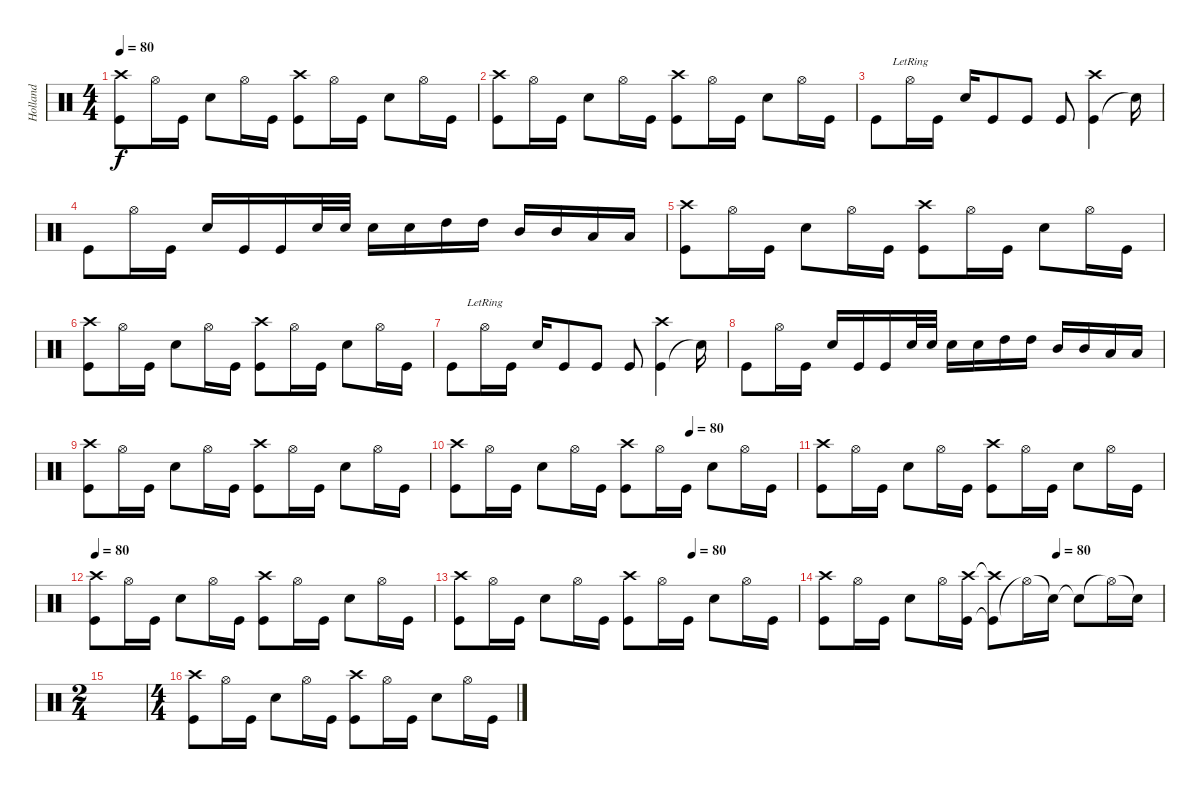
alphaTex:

\track ("Holland" "Holland") {instrument percussion}
\staff {score}
\articulation defaults
\ts (4 4)
\tempo 80
\clef neutral
\ks c
("Kick (hit)" "Crash high (hit)").8{dy f} "Hi-Hat (open)".16 "Kick (hit)".16 "Snare (hit) 2".8 "Hi-Hat (open)".16 "Kick (hit)".16 ("Kick (hit)" "Crash high (hit)").8 "Hi-Hat (open)".16 "Kick (hit)".16 "Snare (hit) 2".8 "Hi-Hat (open)".16 "Kick (hit)".16 |
("Kick (hit)" "Crash high (hit)").8 "Hi-Hat (open)".16 "Kick (hit)".16 "Snare (hit) 2".8 "Hi-Hat (open)".16 "Kick (hit)".16 ("Kick (hit)" "Crash high (hit)").8 "Hi-Hat (open)".16 "Kick (hit)".16 "Snare (hit) 2".8 "Hi-Hat (open)".16 "Kick (hit)".16 |
"Kick (hit)".8 "Hi-Hat (open)"{lr}.16 "Kick (hit)".16 "Snare (hit) 2".16 "Kick (hit)".8 "Kick (hit)".8 "Kick (hit)".8 ("Kick (hit)" "Crash high (hit)").4 "Snare (hit)"{t}.16 |
"Kick (hit)".8 "Hi-Hat (open)".16 "Kick (hit)".16 "Snare (hit) 2".16 "Kick (hit)".16 "Kick (hit)".16 "Snare (hit) 2".32 "Snare (hit) 2".32 "Snare (hit) 2".16 "Snare (hit) 2".16 "High Tom (hit)".16 "High Tom (hit)".16 "Mid Tom (hit)".16 "Mid Tom (hit)".16 "Low Tom (hit)".16 "Low Tom (hit)".16 |
("Kick (hit)" "Crash high (hit)").8 "Hi-Hat (open)".16 "Kick (hit)".16 "Snare (hit) 2".8 "Hi-Hat (open)".16 "Kick (hit)".16 ("Kick (hit)" "Crash high (hit)").8 "Hi-Hat (open)".16 "Kick (hit)".16 "Snare (hit) 2".8 "Hi-Hat (open)".16 "Kick (hit)".16 |
("Kick (hit)" "Crash high (hit)").8 "Hi-Hat (open)".16 "Kick (hit)".16 "Snare (hit) 2".8 "Hi-Hat (open)".16 "Kick (hit)".16 ("Kick (hit)" "Crash high (hit)").8 "Hi-Hat (open)".16 "Kick (hit)".16 "Snare (hit) 2".8 "Hi-Hat (open)".16 "Kick (hit)".16 |
"Kick (hit)".8 "Hi-Hat (open)"{lr}.16 "Kick (hit)".16 "Snare (hit) 2".16 "Kick (hit)".8 "Kick (hit)".8 "Kick (hit)".8 ("Kick (hit)" "Crash high (hit)").4 "Snare (hit)"{t}.16 |
"Kick (hit)".8 "Hi-Hat (open)".16 "Kick (hit)".16 "Snare (hit) 2".16 "Kick (hit)".16 "Kick (hit)".16 "Snare (hit) 2".32 "Snare (hit) 2".32 "Snare (hit) 2".16 "Snare (hit) 2".16 "High Tom (hit)".16 "High Tom (hit)".16 "Mid Tom (hit)".16 "Mid Tom (hit)".16 "Low Tom (hit)".16 "Low Tom (hit)".16 |
("Kick (hit)" "Crash high (hit)").8 "Hi-Hat (open)".16 "Kick (hit)".16 "Snare (hit) 2".8 "Hi-Hat (open)".16 "Kick (hit)".16 ("Kick (hit)" "Crash high (hit)").8 "Hi-Hat (open)".16 "Kick (hit)".16 "Snare (hit) 2".8 "Hi-Hat (open)".16 "Kick (hit)".16 |
\tempo (80 0.6875)
("Kick (hit)" "Crash high (hit)").8 "Hi-Hat (open)".16 "Kick (hit)".16 "Snare (hit) 2".8 "Hi-Hat (open)".16 "Kick (hit)".16 ("Kick (hit)" "Crash high (hit)").8 "Hi-Hat (open)".16 "Kick (hit)".16 "Snare (hit) 2".8 "Hi-Hat (open)".16 "Kick (hit)".16 |
("Kick (hit)" "Crash high (hit)").8 "Hi-Hat (open)".16 "Kick (hit)".16 "Snare (hit) 2".8 "Hi-Hat (open)".16 "Kick (hit)".16 ("Kick (hit)" "Crash high (hit)").8 "Hi-Hat (open)".16 "Kick (hit)".16 "Snare (hit) 2".8 "Hi-Hat (open)".16 "Kick (hit)".16 |
\tempo 80
("Kick (hit)" "Crash high (hit)").8 "Hi-Hat (open)".16 "Kick (hit)".16 "Snare (hit) 2".8 "Hi-Hat (open)".16 "Kick (hit)".16 ("Kick (hit)" "Crash high (hit)").8 "Hi-Hat (open)".16 "Kick (hit)".16 "Snare (hit) 2".8 "Hi-Hat (open)".16 "Kick (hit)".16 |
\tempo (80 0.6875)
("Kick (hit)" "Crash high (hit)").8 "Hi-Hat (open)".16 "Kick (hit)".16 "Snare (hit) 2".8 "Hi-Hat (open)".16 "Kick (hit)".16 ("Kick (hit)" "Crash high (hit)").8 "Hi-Hat (open)".16 "Kick (hit)".16 "Snare (hit) 2".8 "Hi-Hat (open)".16 "Kick (hit)".16 |
\tempo (80 0.6875)
("Kick (hit)" "Crash high (hit)").8 "Hi-Hat (open)".16 "Kick (hit)".16 "Snare (hit) 2".8 "Hi-Hat (open)".16 ("Kick (hit)" "Crash high (hit)").16 ("Kick (hit)"{t} "Crash high (hit)"{t}).8 "Hi-Hat (open)"{t}.16 "Snare (hit)"{t}.16 "Snare (hit)"{t}.8 "Hi-Hat (open)"{t}.16 "Snare (hit)"{t}.16 |
\ts (2 4)
|
\ts (4 4)
("Kick (hit)" "Crash high (hit)").8 "Hi-Hat (open)".16 "Kick (hit)".16 "Snare (hit) 2".8 "Hi-Hat (open)".16 "Kick (hit)".16 ("Kick (hit)" "Crash high (hit)").8 "Hi-Hat (open)".16 "Kick (hit)".16 "Snare (hit) 2".8 "Hi-Hat (open)".16 "Kick (hit)".16
